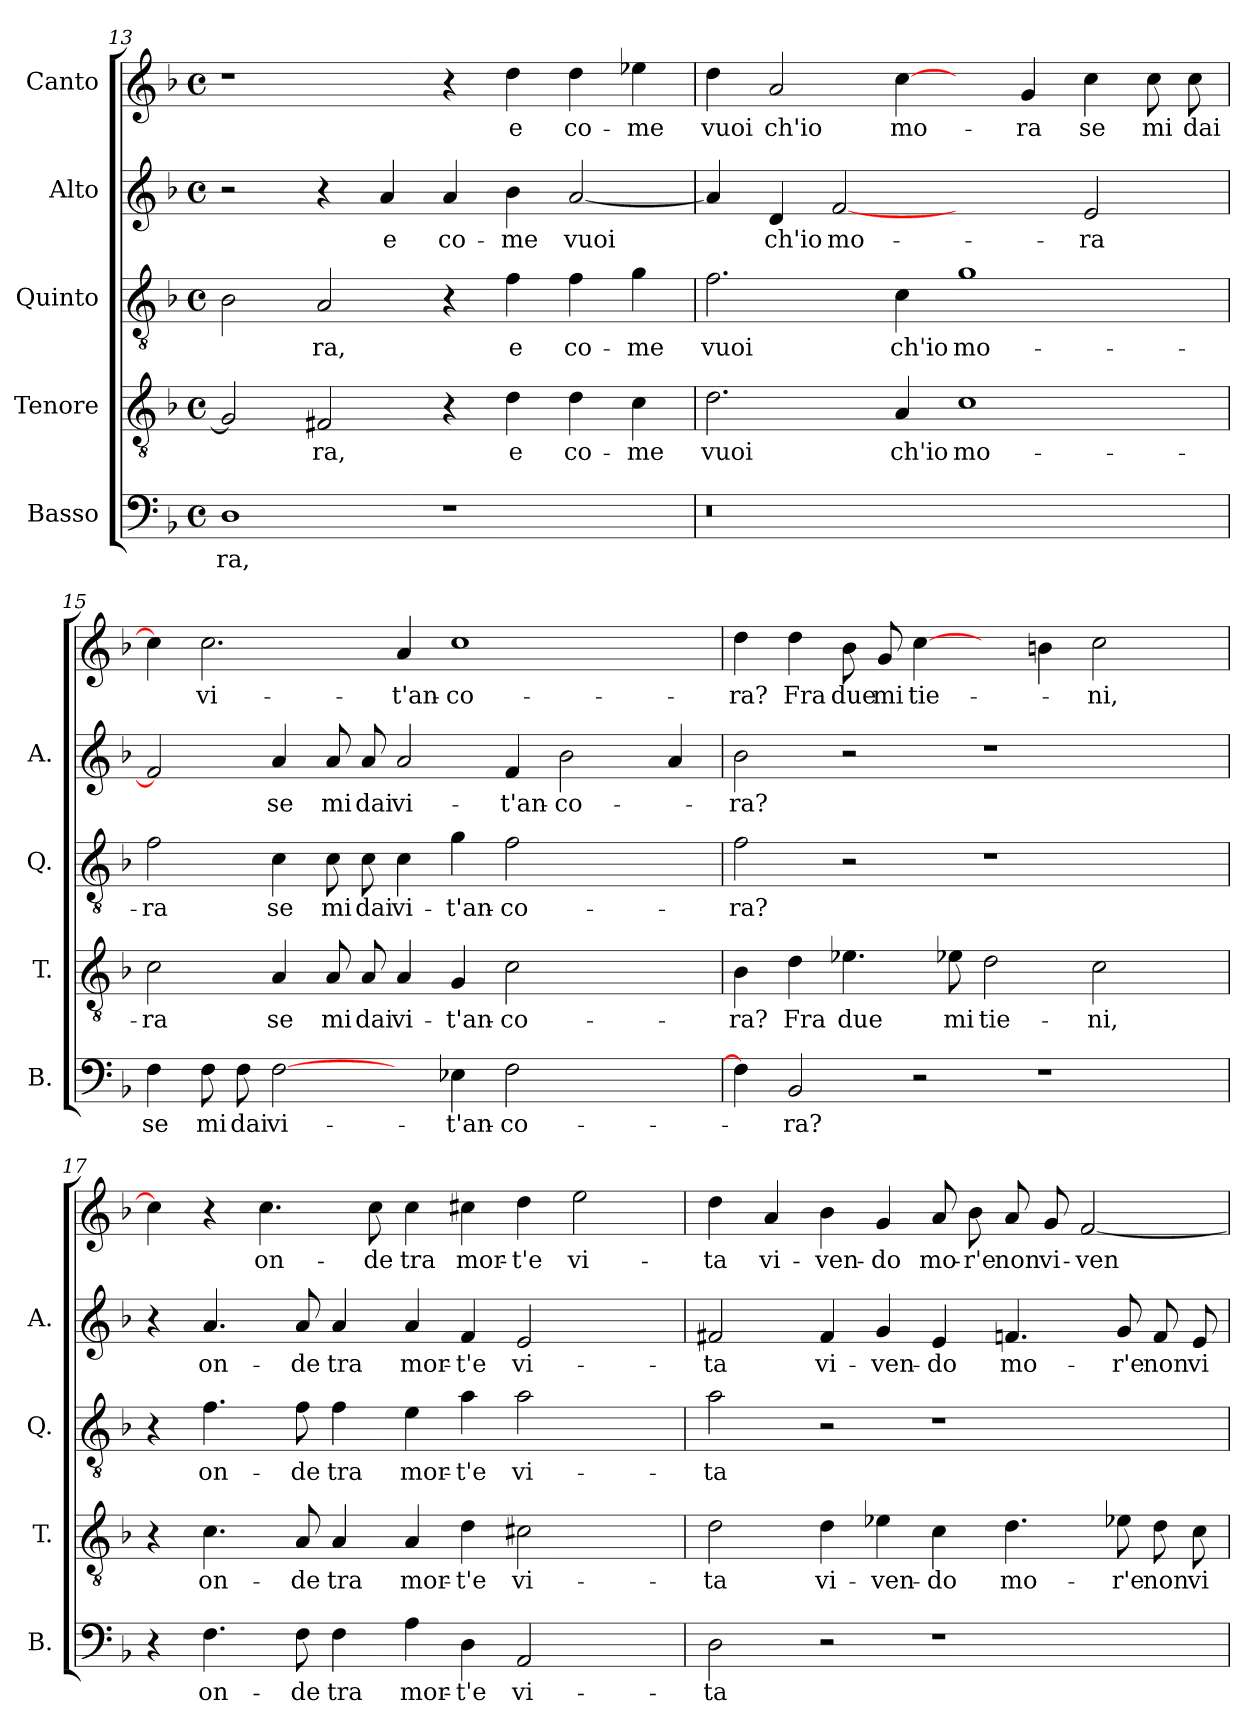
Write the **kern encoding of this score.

**kern	**text	**kern	**text	**kern	**text	**kern	**text	**kern	**text
*part5	*part5	*part4	*part4	*part3	*part3	*part2	*part2	*part1	*part1
*staff5	*staff5	*staff4	*staff4	*staff3	*staff3	*staff2	*staff2	*staff1	*staff1
*I"Basso	*	*I"Tenore	*	*I"Quinto	*	*I"Alto	*	*I"Canto	*
*I'B.	*	*I'T.	*	*I'Q.	*	*I'A.	*	*	*
*clefF4	*	*clefGv2	*	*clefGv2	*	*clefG2	*	*clefG2	*
*k[b-]	*	*k[b-]	*	*k[b-]	*	*k[b-]	*	*k[b-]	*
*F:	*	*F:	*	*F:	*	*F:	*	*F:	*
*M4/4	*	*M4/4	*	*M4/4	*	*M4/4	*	*M4/4	*
*met(c)	*	*met(c)	*	*met(c)	*	*met(c)	*	*met(c)	*
=13	=13	=13	=13	=13	=13	=13	=13	=13	=13
1D\	-ra,	2G/]	.	2B-\	.	2r	.	1r	.
.	.	2F#X/	-ra,	2A/	-ra,	4r	.	.	.
.	.	.	.	.	.	4a/	e	.	.
1r	.	4r	.	4r	.	4a/	co-	4r	.
.	.	4d\	e	4f\	e	4b-\	-me	4dd\	e
.	.	4d\	co-	4f\	co-	[2a/	vuoi	4dd\	co-
.	.	4c\	-me	4g\	-me	.	.	4ee-X\	-me
=14	=14	=14	=14	=14	=14	=14	=14	=14	=14
!LO:N:vis=0	!	!	!	!	!	!	!	!	!
1r	.	2.d\	vuoi	2.f\	vuoi	4a/]	.	4dd\	vuoi
.	.	.	.	.	.	4d/	ch'io	2a/	ch'io
.	.	.	.	.	.	[2f/	mo-	.	.
.	.	4A/	ch'io	4c\	ch'io	.	.	[4cc\	mo-
1ryy	.	1c\	mo-	1g\	mo-	2ryy	.	4ryy	.
.	.	.	.	.	.	.	.	4g/	-ra
.	.	.	.	.	.	2e/	-ra	4cc\	se
.	.	.	.	.	.	.	.	8cc\	mi
.	.	.	.	.	.	.	.	8cc\	dai
=15	=15	=15	=15	=15	=15	=15	=15	=15	=15
4F\	se	2c\	-ra	2f\	-ra	2f/]	.	4cc\]	.
8F\	mi	.	.	.	.	.	.	2.cc\	vi-
8F\	dai	.	.	.	.	.	.	.	.
[2F\	vi-	4A/	se	4c\	se	4a/	se	.	.
.	.	8A/	mi	8c\	mi	8a/	mi	.	.
.	.	8A/	dai	8c\	dai	8a/	dai	.	.
4ryy	.	4A/	vi-	4c\	vi-	2a/	vi-	4a/	-t'an-
4E-X\	-t'an-	4G/	-t'an-	4g\	-t'an-	.	.	1cc\	-co-
2F\	-co-	2c\	-co-	2f\	-co-	4f/	-t'an-	.	.
.	.	.	.	.	.	2b-\	-co-	.	.
2ryy	.	2ryy	.	2ryy	.	.	.	.	.
.	.	.	.	.	.	4a/	.	4ryy	.
=16	=16	=16	=16	=16	=16	=16	=16	=16	=16
4F\]	.	4B-\	-ra?	2f\	-ra?	2b-\	-ra?	4dd\	-ra?
2BB-/	-ra?	4d\	Fra	.	.	.	.	4dd\	Fra
.	.	4.e-X\	due	2r	.	2r	.	8b-\	due
.	.	.	.	.	.	.	.	8g/	mi
2r	.	.	.	.	.	.	.	[4cc\	tie-
.	.	8e-X\	mi	.	.	.	.	.	.
.	.	2d\	tie-	1r	.	1r	.	4ryy	.
1r	.	.	.	.	.	.	.	4bn\	.
.	.	2c\	-ni,	.	.	.	.	2cc\	-ni,
.	.	4ryy	.	4ryy	.	4ryy	.	4ryy	.
=17	=17	=17	=17	=17	=17	=17	=17	=17	=17
4r	.	4r	.	4r	.	4r	.	4cc\]	.
4.F\	on-	4.c\	on-	4.f\	on-	4.a/	on-	4r	.
.	.	.	.	.	.	.	.	4.cc\	on-
8F\	-de	8A/	-de	8f\	-de	8a/	-de	.	.
4F\	tra	4A/	tra	4f\	tra	4a/	tra	.	.
.	.	.	.	.	.	.	.	8cc\	-de
4A\	mor-	4A/	mor-	4e\	mor-	4a/	mor-	4cc\	tra
4D\	-t'e	4d\	-t'e	4a\	-t'e	4f/	-t'e	4cc#X\	mor-
2AA/	vi-	2c#X\	vi-	2a\	vi-	2e/	vi-	4dd\	-t'e
.	.	.	.	.	.	.	.	2ee\	vi-
4ryy	.	4ryy	.	4ryy	.	4ryy	.	.	.
=18	=18	=18	=18	=18	=18	=18	=18	=18	=18
2D\	-ta	2d\	-ta	2a\	-ta	2f#X/	-ta	4dd\	-ta
.	.	.	.	.	.	.	.	4a/	vi-
2r	.	4d\	vi-	2r	.	4f#/	vi-	4b-\	-ven-
.	.	4e-X\	-ven-	.	.	4g/	-ven-	4g/	-do
1r	.	4c\	-do	1r	.	4e/	-do	8a/	mo-
.	.	.	.	.	.	.	.	8b-\	-r'e
.	.	4.d\	mo-	.	.	4.f/	mo-	8a/	non
.	.	.	.	.	.	.	.	8g/	vi-
.	.	.	.	.	.	.	.	[2f/	-ven-
.	.	8e-X\	-r'e	.	.	8g/	-r'e	.	.
.	.	8d\	non	.	.	8f/	non	.	.
.	.	8c\	vi-	.	.	8e/	vi-	.	.
=	=	=	=	=	=	=	=	=	=
*-	*-	*-	*-	*-	*-	*-	*-	*-	*-
